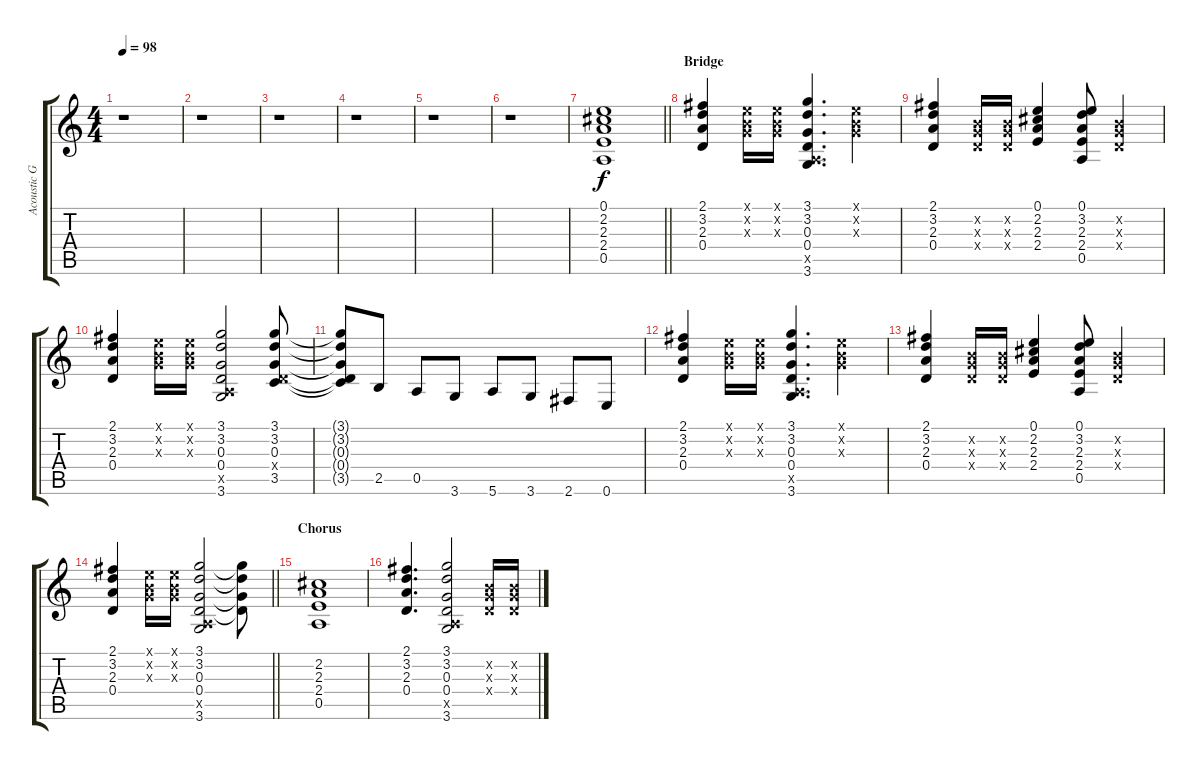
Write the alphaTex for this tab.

\track ("Acoustic Guitar" "Acoustic G") {instrument acousticguitarsteel}
\staff {score tabs}
\tuning (E4 B3 G3 D3 A2 E2) {hide}
\ts (4 4)
\tempo 98
\clef g2
\ks c
r.1{dy f} |
r.1 |
r.1 |
r.1 |
r.1 |
r.1 |
\barLineRight lightlight
(0.1 2.2 2.3 2.4 0.5).1 |
\section ("" "Bridge")
(2.1 3.2 2.3 0.4).4 (0.1{x} 0.2{x} 0.3{x}).16 (0.1{x} 0.2{x} 0.3{x}).16 (3.1 3.2 0.3 0.4 0.5{x} 3.6).4{d} (0.1{x} 0.2{x} 0.3{x}).4 |
(2.1 3.2 2.3 0.4).4 (0.2{x} 0.3{x} 0.4{x}).16 (0.2{x} 0.3{x} 0.4{x}).16 (0.1 2.2 2.3 2.4).4 (0.1 3.2 2.3 2.4 0.5).8 (0.2{x} 0.3{x} 0.4{x}).4 |
(2.1 3.2 2.3 0.4).4 (0.1{x} 0.2{x} 0.3{x}).16 (0.1{x} 0.2{x} 0.3{x}).16 (3.1 3.2 0.3 0.4 0.5{x} 3.6).2 (3.1 3.2 0.3 0.4{x} 3.5).8 |
(3.1{t} 3.2{t} 0.3{t} 0.4{t} 3.5{t}).8 2.5.8 0.5.8 3.6.8 5.6.8 3.6.8 2.6.8 0.6.8 |
(2.1 3.2 2.3 0.4).4 (0.1{x} 0.2{x} 0.3{x}).16 (0.1{x} 0.2{x} 0.3{x}).16 (3.1 3.2 0.3 0.4 0.5{x} 3.6).4{d} (0.1{x} 0.2{x} 0.3{x}).4 |
(2.1 3.2 2.3 0.4).4 (0.2{x} 0.3{x} 0.4{x}).16 (0.2{x} 0.3{x} 0.4{x}).16 (0.1 2.2 2.3 2.4).4 (0.1 3.2 2.3 2.4 0.5).8 (0.2{x} 0.3{x} 0.4{x}).4 |
\barLineRight lightlight
(2.1 3.2 2.3 0.4).4 (0.1{x} 0.2{x} 0.3{x}).16 (0.1{x} 0.2{x} 0.3{x}).16 (3.1 3.2 0.3 0.4 0.5{x} 3.6).2 (3.1{t} 3.2{t} 0.3{t} 0.4{t}).8 |
\section ("" "Chorus")
(2.2 2.3 2.4 0.5).1 |
(2.1 3.2 2.3 0.4).4{d} (3.1 3.2 0.3 0.4 0.5{x} 3.6).2 (0.2{x} 0.3{x} 0.4{x}).16 (0.2{x} 0.3{x} 0.4{x}).16
